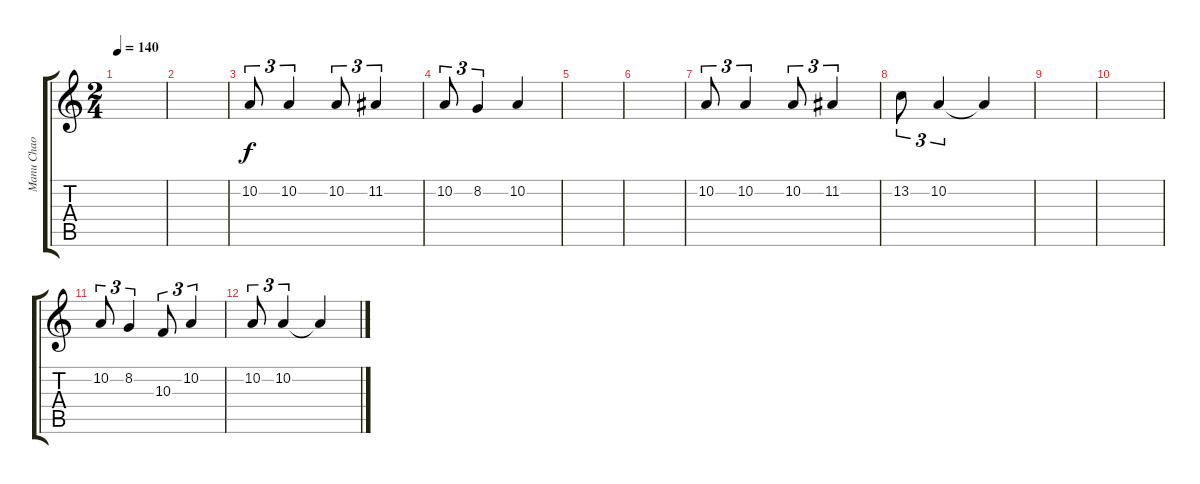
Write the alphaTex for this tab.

\track ("Manu Chao" "Manu Chao") {instrument lead8bassandlead}
\staff {score tabs}
\tuning (E4 B3 G3 D3 A2 E2) {hide}
\ts (2 4)
\tempo 140
\clef g2
\ks c
|
|
10.2.8{tu (3 2)} 10.2.4{tu (3 2)} 10.2.8{tu (3 2)} 11.2.4{tu (3 2)} |
10.2.8{tu (3 2)} 8.2.4{tu (3 2)} 10.2.4 |
|
|
10.2.8{tu (3 2)} 10.2.4{tu (3 2)} 10.2.8{tu (3 2)} 11.2.4{tu (3 2)} |
13.2.8{tu (3 2)} 10.2.4{tu (3 2)} 10.2{t}.4 |
|
|
10.2.8{tu (3 2)} 8.2.4{tu (3 2)} 10.3.8{tu (3 2)} 10.2.4{tu (3 2)} |
10.2.8{tu (3 2)} 10.2.4{tu (3 2)} 10.2{t}.4
